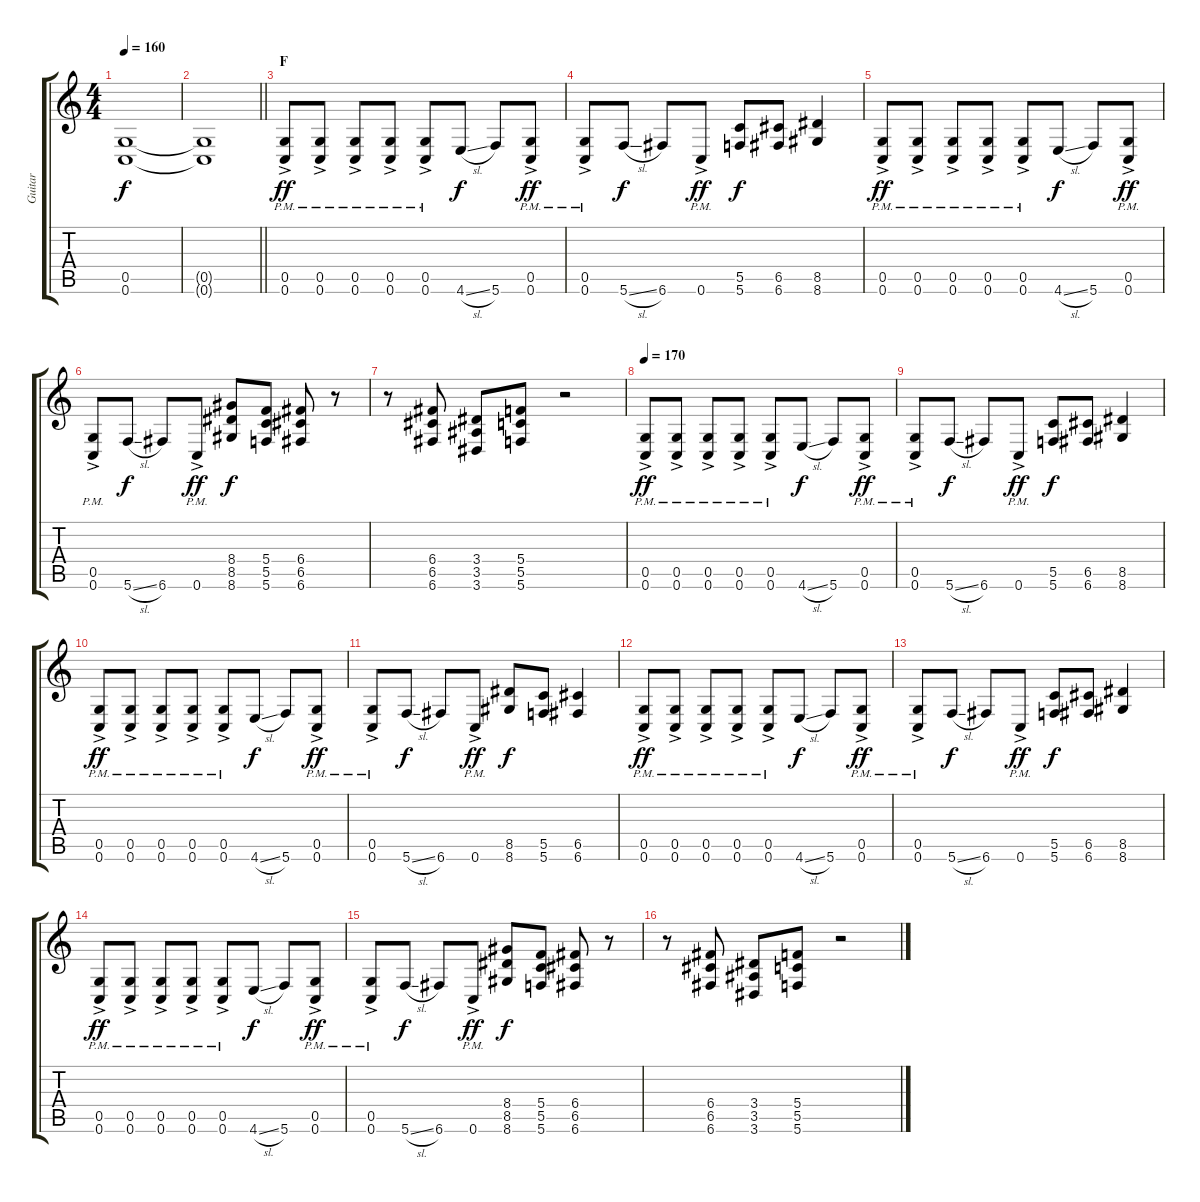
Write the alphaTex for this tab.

\track ("Guitar" "Guitar") {instrument distortionguitar}
\staff {score tabs}
\tuning (D4 A3 F3 C3 G2 C2) {hide}
\ts (4 4)
\tempo 160
\clef g2
\ks c
(0.5{t} 0.6{t}).1{dy f} |
\barLineRight lightlight
(0.5{t} 0.6{t}).1 |
\section ("" "F")
(0.5{ac pm} 0.6{ac pm}).8{dy ff} (0.5{ac pm} 0.6{ac pm}).8 (0.5{ac pm} 0.6{ac pm}).8 (0.5{ac pm} 0.6{ac pm}).8 (0.5{ac pm} 0.6{ac pm}).8 4.6{sl}.8{dy f} 5.6.8 (0.5{ac pm} 0.6{ac pm}).8{dy ff} |
(0.5{ac pm} 0.6{ac pm}).8 5.6{sl}.8{dy f} 6.6.8 0.6{ac pm}.8{dy ff} (5.5 5.6).8{dy f} (6.5 6.6).8 (8.5 8.6).4 |
(0.5{ac pm} 0.6{ac pm}).8{dy ff} (0.5{ac pm} 0.6{ac pm}).8 (0.5{ac pm} 0.6{ac pm}).8 (0.5{ac pm} 0.6{ac pm}).8 (0.5{ac pm} 0.6{ac pm}).8 4.6{sl}.8{dy f} 5.6.8 (0.5{ac pm} 0.6{ac pm}).8{dy ff} |
(0.5{ac pm} 0.6{ac pm}).8 5.6{sl}.8{dy f} 6.6.8 0.6{ac pm}.8{dy ff} (8.4 8.5 8.6).8{dy f} (5.4 5.5 5.6).8 (6.4 6.5 6.6).8 r.8 |
r.8 (6.4 6.5 6.6).8 (3.4 3.5 3.6).8 (5.4 5.5 5.6).8 r.2 |
\tempo 170
(0.5{ac pm} 0.6{ac pm}).8{dy ff} (0.5{ac pm} 0.6{ac pm}).8 (0.5{ac pm} 0.6{ac pm}).8 (0.5{ac pm} 0.6{ac pm}).8 (0.5{ac pm} 0.6{ac pm}).8 4.6{sl}.8{dy f} 5.6.8 (0.5{ac pm} 0.6{ac pm}).8{dy ff} |
(0.5{ac pm} 0.6{ac pm}).8 5.6{sl}.8{dy f} 6.6.8 0.6{ac pm}.8{dy ff} (5.5 5.6).8{dy f} (6.5 6.6).8 (8.5 8.6).4 |
(0.5{ac pm} 0.6{ac pm}).8{dy ff} (0.5{ac pm} 0.6{ac pm}).8 (0.5{ac pm} 0.6{ac pm}).8 (0.5{ac pm} 0.6{ac pm}).8 (0.5{ac pm} 0.6{ac pm}).8 4.6{sl}.8{dy f} 5.6.8 (0.5{ac pm} 0.6{ac pm}).8{dy ff} |
(0.5{ac pm} 0.6{ac pm}).8 5.6{sl}.8{dy f} 6.6.8 0.6{ac pm}.8{dy ff} (8.5 8.6).8{dy f} (5.5 5.6).8 (6.5 6.6).4 |
(0.5{ac pm} 0.6{ac pm}).8{dy ff} (0.5{ac pm} 0.6{ac pm}).8 (0.5{ac pm} 0.6{ac pm}).8 (0.5{ac pm} 0.6{ac pm}).8 (0.5{ac pm} 0.6{ac pm}).8 4.6{sl}.8{dy f} 5.6.8 (0.5{ac pm} 0.6{ac pm}).8{dy ff} |
(0.5{ac pm} 0.6{ac pm}).8 5.6{sl}.8{dy f} 6.6.8 0.6{ac pm}.8{dy ff} (5.5 5.6).8{dy f} (6.5 6.6).8 (8.5 8.6).4 |
(0.5{ac pm} 0.6{ac pm}).8{dy ff} (0.5{ac pm} 0.6{ac pm}).8 (0.5{ac pm} 0.6{ac pm}).8 (0.5{ac pm} 0.6{ac pm}).8 (0.5{ac pm} 0.6{ac pm}).8 4.6{sl}.8{dy f} 5.6.8 (0.5{ac pm} 0.6{ac pm}).8{dy ff} |
(0.5{ac pm} 0.6{ac pm}).8 5.6{sl}.8{dy f} 6.6.8 0.6{ac pm}.8{dy ff} (8.4 8.5 8.6).8{dy f} (5.4 5.5 5.6).8 (6.4 6.5 6.6).8 r.8 |
r.8 (6.4 6.5 6.6).8 (3.4 3.5 3.6).8 (5.4 5.5 5.6).8 r.2
